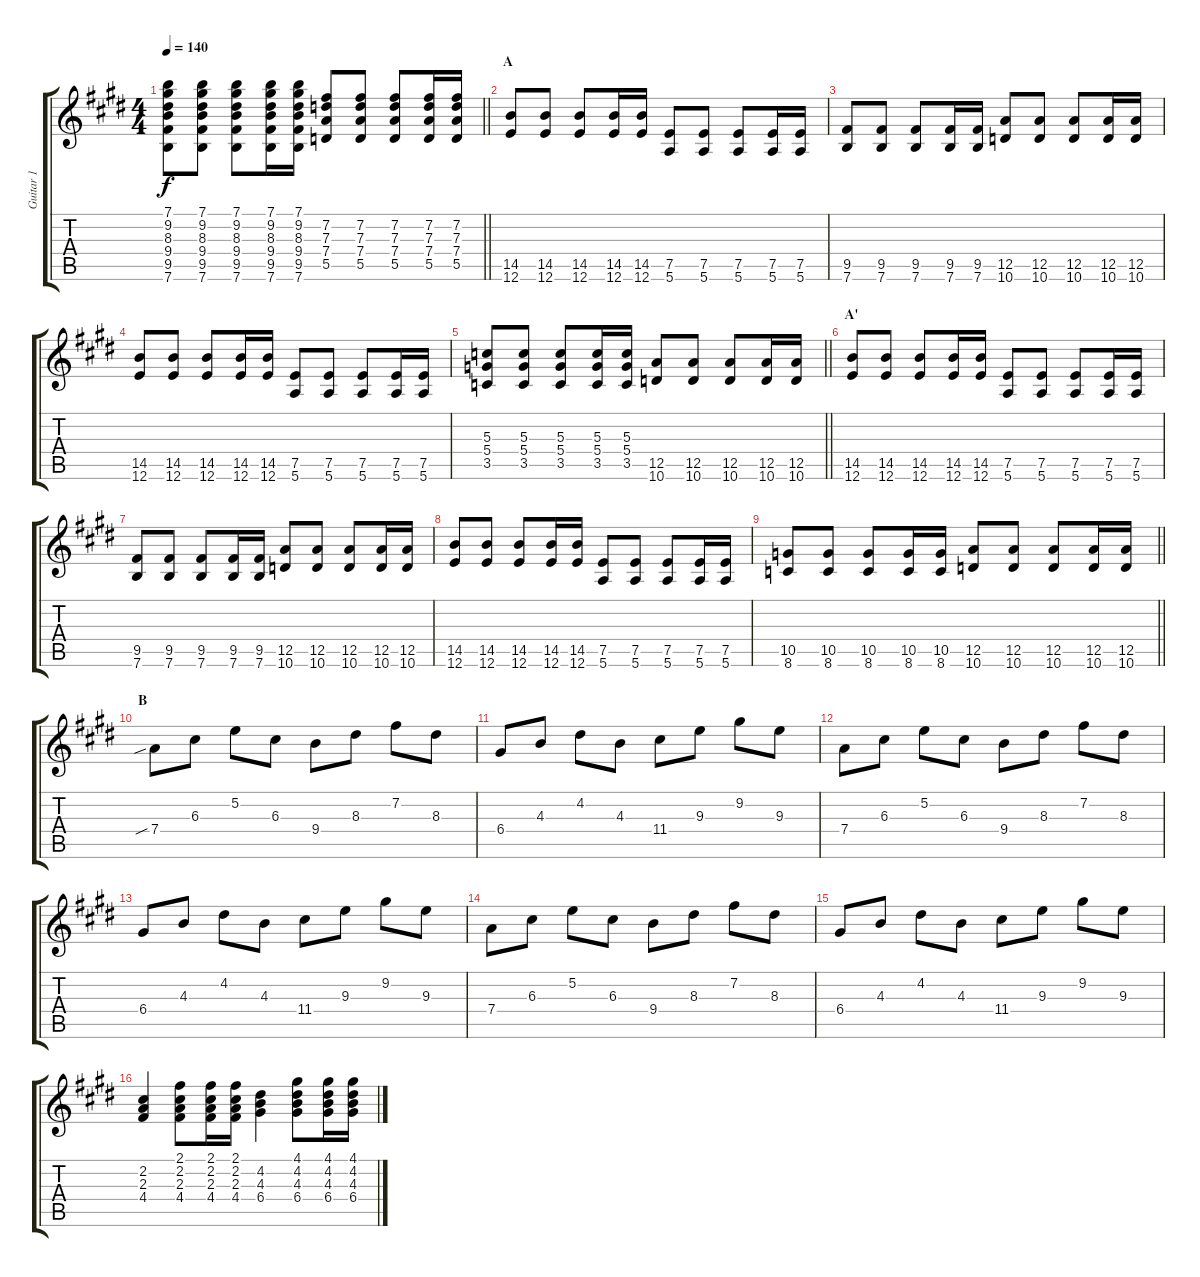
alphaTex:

\track ("Guitar 1" "Guitar 1") {instrument overdrivenguitar}
\staff {score tabs}
\tuning (E4 B3 G3 D3 A2 E2) {hide}
\ts (4 4)
\tempo 140
\clef g2
\barLineRight lightlight
\ks e
(7.1 9.2 8.3 9.4 9.5 7.6).8{dy f} (7.1 9.2 8.3 9.4 9.5 7.6).8 (7.1 9.2 8.3 9.4 9.5 7.6).8 (7.1 9.2 8.3 9.4 9.5 7.6).16 (7.1 9.2 8.3 9.4 9.5 7.6).16 (7.2 7.3 7.4 5.5).8 (7.2 7.3 7.4 5.5).8 (7.2 7.3 7.4 5.5).8 (7.2 7.3 7.4 5.5).16 (7.2 7.3 7.4 5.5).16 |
\section ("" "A")
(14.5 12.6).8 (14.5 12.6).8 (14.5 12.6).8 (14.5 12.6).16 (14.5 12.6).16 (7.5 5.6).8 (7.5 5.6).8 (7.5 5.6).8 (7.5 5.6).16 (7.5 5.6).16 |
(9.5 7.6).8 (9.5 7.6).8 (9.5 7.6).8 (9.5 7.6).16 (9.5 7.6).16 (12.5 10.6).8 (12.5 10.6).8 (12.5 10.6).8 (12.5 10.6).16 (12.5 10.6).16 |
(14.5 12.6).8 (14.5 12.6).8 (14.5 12.6).8 (14.5 12.6).16 (14.5 12.6).16 (7.5 5.6).8 (7.5 5.6).8 (7.5 5.6).8 (7.5 5.6).16 (7.5 5.6).16 |
\barLineRight lightlight
(5.3 5.4 3.5).8 (5.3 5.4 3.5).8 (5.3 5.4 3.5).8 (5.3 5.4 3.5).16 (5.3 5.4 3.5).16 (12.5 10.6).8 (12.5 10.6).8 (12.5 10.6).8 (12.5 10.6).16 (12.5 10.6).16 |
\section ("" "A'")
(14.5 12.6).8 (14.5 12.6).8 (14.5 12.6).8 (14.5 12.6).16 (14.5 12.6).16 (7.5 5.6).8 (7.5 5.6).8 (7.5 5.6).8 (7.5 5.6).16 (7.5 5.6).16 |
(9.5 7.6).8 (9.5 7.6).8 (9.5 7.6).8 (9.5 7.6).16 (9.5 7.6).16 (12.5 10.6).8 (12.5 10.6).8 (12.5 10.6).8 (12.5 10.6).16 (12.5 10.6).16 |
(14.5 12.6).8 (14.5 12.6).8 (14.5 12.6).8 (14.5 12.6).16 (14.5 12.6).16 (7.5 5.6).8 (7.5 5.6).8 (7.5 5.6).8 (7.5 5.6).16 (7.5 5.6).16 |
\barLineRight lightlight
(10.5 8.6).8 (10.5 8.6).8 (10.5 8.6).8 (10.5 8.6).16 (10.5 8.6).16 (12.5 10.6).8 (12.5 10.6).8 (12.5 10.6).8 (12.5 10.6).16 (12.5 10.6).16 |
\section ("" "B")
7.4{sib}.8 6.3.8 5.2.8 6.3.8 9.4.8 8.3.8 7.2.8 8.3.8 |
6.4.8 4.3.8 4.2.8 4.3.8 11.4.8 9.3.8 9.2.8 9.3.8 |
7.4.8 6.3.8 5.2.8 6.3.8 9.4.8 8.3.8 7.2.8 8.3.8 |
6.4.8 4.3.8 4.2.8 4.3.8 11.4.8 9.3.8 9.2.8 9.3.8 |
7.4.8 6.3.8 5.2.8 6.3.8 9.4.8 8.3.8 7.2.8 8.3.8 |
6.4.8 4.3.8 4.2.8 4.3.8 11.4.8 9.3.8 9.2.8 9.3.8 |
(2.2 2.3 4.4).4 (2.1 2.2 2.3 4.4).8 (2.1 2.2 2.3 4.4).16 (2.1 2.2 2.3 4.4).16 (4.2 4.3 6.4).4 (4.1 4.2 4.3 6.4).8 (4.1 4.2 4.3 6.4).16 (4.1 4.2 4.3 6.4).16
